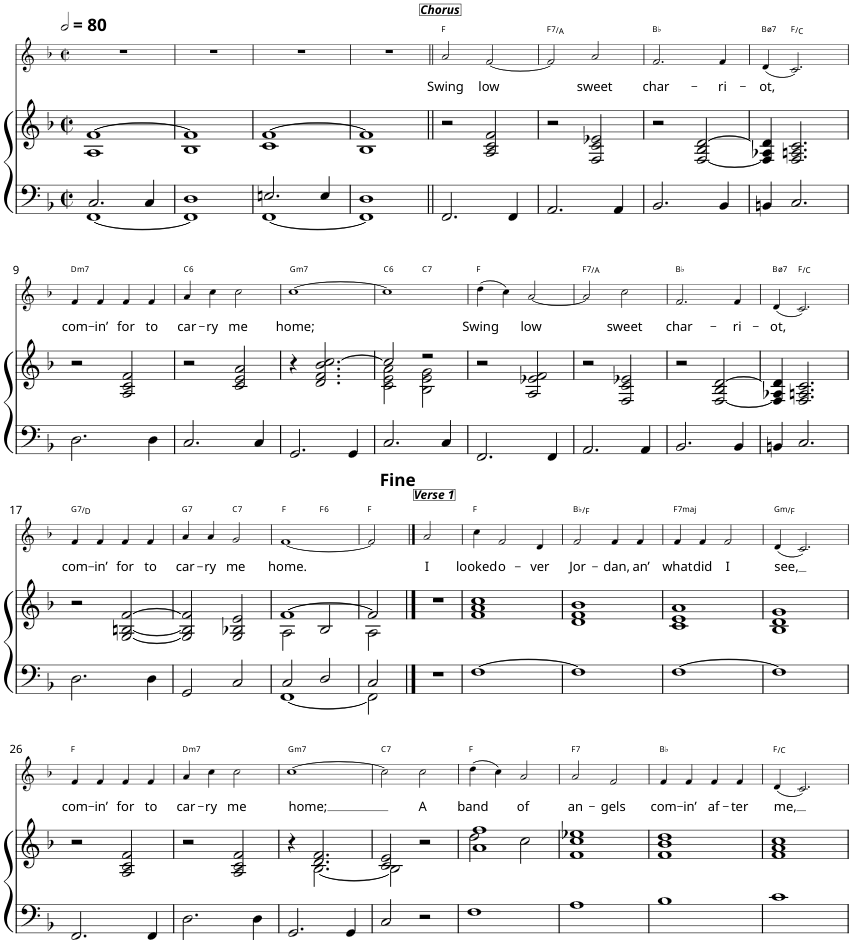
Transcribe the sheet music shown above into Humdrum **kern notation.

**kern	**kern	**kern	**text	**harte
*part2	*part2	*part1	*part1	*part1
*staff3	*staff2	*staff1	*staff1	*
*I"Piano	*	*I"Voice	*	*
*I'Pno	*	*	*	*
*	*	*stria5	*	*
*clefF4	*clefG2	*clefG2	*	*
*k[b-]	*k[b-]	*k[b-]	*	*
*F:	*F:	*F:	*	*
*M2/2	*M2/2	*M2/2	*	*
*met(c|)	*met(c|)	*met(c|)	*	*
*MM160	*MM160	*MM160	*	*
=1	=1	=1	=1	=1
*^	*^	*	*	*
2.C/	[1FF	[1f	1A	1r	.	.
4C/	.	.	.	.	.	.
=2	=2	=2	=2	=2	=2	=2
1D	1FF]	1f]	1B-	1r	.	.
=3	=3	=3	=3	=3	=3	=3
2.En/	[1FF	[1f	1c	1r	.	.
4E/	.	.	.	.	.	.
=4	=4	=4	=4	=4	=4	=4
1D	1FF]	1f]	1B-	1r	.	.
=5||	=5||	=5||	=5||	=5||	=5||	=5||
!	!	!	!	!LO:TX:a:Bi:t=Chorus	!	!
!	!	!	!	!	!LO:LY:b	!
*v	*v	*	*	*	*	*
*	*v	*v	*	*	*
2.FF/	2r	2a/	Swing	F:maj
!	!	!	!LO:LY:b	!
.	2A/ 2c/ 2f/	[2f/	low	.
4FF/	.	.	.	.
=6	=6	=6	=6	=6
!	!	!	!	!LO:H:kt=7
2.AA/	2r	2f/]	.	F:7/3
!	!	!	!LO:LY:b	!
.	2F/ 2c/ 2e-X/	2a/	sweet	.
4AA/	.	.	.	.
=7	=7	=7	=7	=7
!	!	!	!LO:LY:b	!
2.BB-/	2r	2.f/	char-	Bb:maj
.	[2F/ 2B-/ [2d/	.	.	.
!	!	!	!LO:LY:b	!
4BB-/	.	4f/	-ri-	.
=8	=8	=8	=8	=8
!	!	!	!LO:LY:b	!LO:H:kt=7
4BBn/	4F/] 4A-X/ 4d/]	(4d/	-ot,	B:hdim7
2.C/	2.F/ 2.An/ 2.c/	2.c/)	.	F:maj/5
!!LO:LB:g=z
=9	=9	=9	=9	=9
!	!	!	!LO:LY:b	!LO:H:kt=m7
2.D\	2r	4f/	com-	D:min7
!	!	!	!LO:LY:b	!
.	.	4f/	-in’	.
!	!	!	!LO:LY:b	!
.	2A/ 2c/ 2f/	4f/	for	.
!	!	!	!LO:LY:b	!
4D\	.	4f/	to	.
=10	=10	=10	=10	=10
!	!	!	!LO:LY:b	!LO:H:kt=6
2.C/	2r	4a/	car-	C:maj6
!	!	!	!LO:LY:b	!
.	.	4cc\	-ry	.
!	!	!	!LO:LY:b	!
.	2c/ 2e/ 2a/	2cc\	me	.
4C/	.	.	.	.
=11	=11	=11	=11	=11
!	!	!	!LO:LY:b	!LO:H:kt=m7
2.GG/	4r	[1cc	home;	G:min7
.	2.d/ 2.f/ 2.b-/ [2.cc/	.	.	.
4GG/	.	.	.	.
=12	=12	=12	=12	=12
*	*^	*	*	*
!	!	!	!	!	!LO:H:kt=6
*	*	*	*^	*	*
2.C/	2cc/]	2c\ 2e\ 2a\	1cc]	2ryy	.	C:maj6
!	!	!	!	!	!	!LO:H:kt=7
.	2r	2B-\ 2e\ 2g\	.	2ryy	.	C:7
4C/	.	.	.	.	.	.
*	*v	*v	*	*	*	*
=13	=13	=13	=13	=13	=13
!	!	!	!	!LO:LY:b	!
*	*	*v	*v	*	*
2.FF/	2r	(4dd\	Swing	F:maj
.	.	4cc\)	.	.
!	!	!	!LO:LY:b	!
.	2A/ 2e-X/ 2f/	[2a/	low	.
4FF/	.	.	.	.
=14	=14	=14	=14	=14
!	!	!	!	!LO:H:kt=7
2.AA/	2r	2a/]	.	F:7/3
!	!	!	!LO:LY:b	!
.	2F/ 2c/ 2e-X/	2cc\	sweet	.
4AA/	.	.	.	.
=15	=15	=15	=15	=15
!	!	!	!LO:LY:b	!
2.BB-/	2r	2.f/	char-	Bb:maj
.	[2F/ 2B-/ [2d/	.	.	.
!	!	!	!LO:LY:b	!
4BB-/	.	4f/	-ri-	.
=16	=16	=16	=16	=16
!	!	!	!LO:LY:b	!LO:H:kt=7
4BBn/	4F/] 4A-X/ 4d/]	(4d/	-ot,	B:hdim7
2.C/	2.F/ 2.An/ 2.c/	2.c/)	.	F:maj/5
!!LO:LB:g=z
=17	=17	=17	=17	=17
!	!	!	!LO:LY:b	!LO:H:kt=7
2.D\	2r	4f/	com-	G:7/5
!	!	!	!LO:LY:b	!
.	.	4f/	-in’	.
!	!	!	!LO:LY:b	!
.	[2G/ [2Bn/ [2f/	4f/	for	.
!	!	!	!LO:LY:b	!
4D\	.	4f/	to	.
=18	=18	=18	=18	=18
!	!	!	!LO:LY:b	!LO:H:kt=7
2GG/	2G/] 2B/] 2f/]	4a/	car-	G:7
!	!	!	!LO:LY:b	!
.	.	4a/	-ry	.
!	!	!	!LO:LY:b	!LO:H:kt=7
2C/	2G/ 2B-X/ 2e/	2g/	me	C:7
=19	=19	=19	=19	=19
*^	*^	*	*	*
!	!	!	!	!	!LO:LY:b	!
*	*	*	*	*^	*	*
2C/	[1FF	[1f	2A\	[1f	2ryy	home.	F:maj
!	!	!	!	!	!	!	!LO:H:kt=6
2D/	.	.	2B-/	.	2ryy	.	F:maj6
*	*	*	*	*v	*v	*	*
=20	=20	=20	=20	=20	=20	=20
2C/	2FF\]	2f/]	2A\	2f/]	.	F:maj
==21	==21	==21	==21	==21	==21	==21
!	!	!	!	!LO:TX:a:Bi:t=Verse 1	!	!
!	!	!	!	!	!LO:LY:b	!
*v	*v	*	*	*	*	*
*	*v	*v	*	*	*
2r	1r	2a/	I	.
2ryy	.	2ryy	.	.
=22	=22	=22	=22	=22
!	!	!	!LO:LY:b	!
[1F	1f 1a 1cc	4cc\	looked	F:maj
!	!	!	!LO:LY:b	!
.	.	2f/	o-	.
!	!	!	!LO:LY:b	!
.	.	4d/	-ver	.
=23	=23	=23	=23	=23
!	!	!	!LO:LY:b	!
1F]	1d 1f 1b-	2f/	Jor-	Bb:maj/5
!	!	!	!LO:LY:b	!
.	.	4f/	-dan,	.
!	!	!	!LO:LY:b	!
.	.	4f/	an’	.
=24	=24	=24	=24	=24
!	!	!	!LO:LY:b	!LO:H:kt=7
[1F	1c 1e 1a	4f/	what	F:7
!	!	!	!LO:LY:b	!
.	.	4f/	did	.
!	!	!	!LO:LY:b	!
.	.	2f/	I	.
=25	=25	=25	=25	=25
!	!	!	!LO:LY:b	!LO:H:kt=m
1F]	1B- 1d 1g	(4d/	see,	G:min/b7
.	.	2.c/)	.	.
!!LO:LB:g=z
=26	=26	=26	=26	=26
!	!	!	!LO:LY:b	!
2.FF/	2r	4f/	com-	F:maj
!	!	!	!LO:LY:b	!
.	.	4f/	-in’	.
!	!	!	!LO:LY:b	!
.	2A/ 2c/ 2f/	4f/	for	.
!	!	!	!LO:LY:b	!
4FF/	.	4f/	to	.
=27	=27	=27	=27	=27
!	!	!	!LO:LY:b	!LO:H:kt=m7
2.D\	2r	4a/	car-	D:min7
!	!	!	!LO:LY:b	!
.	.	4cc\	-ry	.
!	!	!	!LO:LY:b	!
.	2A/ 2c/ 2f/	2cc\	me	.
4D\	.	.	.	.
=28	=28	=28	=28	=28
*	*^	*	*	*
!	!	!	!	!LO:LY:b	!LO:H:kt=m7
2.GG/	4r	4ryy	[1cc	home;	G:min7
.	2.d/ 2.f/	[2.B-\	.	.	.
4GG/	.	.	.	.	.
=29	=29	=29	=29	=29	=29
!	!	!	!	!	!LO:H:kt=7
2C/	2c/ 2e/	2B-\]	2cc\]	.	C:7
!	!	!	!	!LO:LY:b	!
2r	2r	2ryy	2cc\	A	.
=30	=30	=30	=30	=30	=30
!	!	!	!	!LO:LY:b	!
1F	1a 1ff	2dd\	(4dd\	band	F:maj
.	.	.	4cc\)	.	.
!	!	!	!	!LO:LY:b	!
.	.	2cc\	2a/	of	.
=31	=31	=31	=31	=31	=31
!	!	!	!	!LO:LY:b	!LO:H:kt=7
*	*v	*v	*	*	*
1A	1f 1cc 1ee-X	2a/	an-	F:7
!	!	!	!LO:LY:b	!
.	.	2f/	-gels	.
=32	=32	=32	=32	=32
!	!	!	!LO:LY:b	!
1B-	1f 1b- 1dd	4f/	com-	Bb:maj
!	!	!	!LO:LY:b	!
.	.	4f/	-in’	.
!	!	!	!LO:LY:b	!
.	.	4f/	af-	.
!	!	!	!LO:LY:b	!
.	.	4f/	-ter	.
=33	=33	=33	=33	=33
!	!	!	!LO:LY:b	!
1c	1f 1a 1cc	(4d/	me,	F:maj/5
.	.	2.c/)	.	.
=	=	=	=	=
*-	*-	*-	*-	*-
